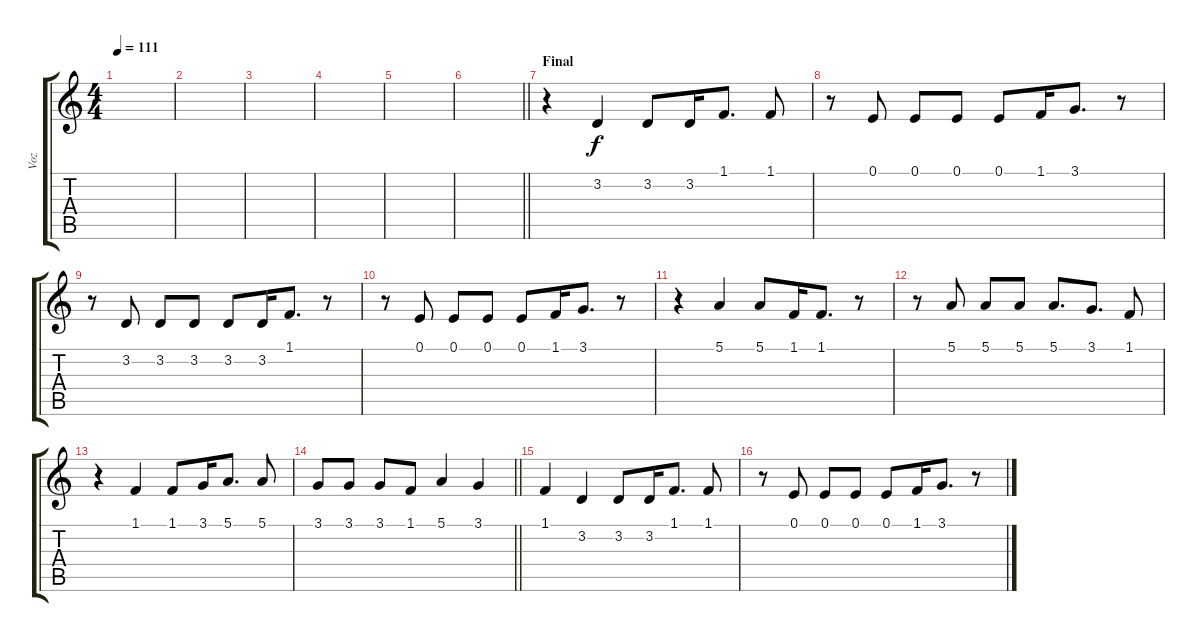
\track ("Voz" "Voz") {instrument stringensemble1}
\staff {score tabs}
\tuning (E4 B3 G3 D3 A2 E2) {hide}
\ts (4 4)
\tempo 111
\clef g2
\ks c
|
|
|
|
|
\barLineRight lightlight
|
\section ("" "Final")
r.4 3.2.4 3.2.8 3.2.16 1.1.8{d} 1.1.8 |
r.8 0.1.8 0.1.8 0.1.8 0.1.8 1.1.16 3.1.8{d} r.8 |
r.8 3.2.8 3.2.8 3.2.8 3.2.8 3.2.16 1.1.8{d} r.8 |
r.8 0.1.8 0.1.8 0.1.8 0.1.8 1.1.16 3.1.8{d} r.8 |
r.4 5.1.4 5.1.8 1.1.16 1.1.8{d} r.8 |
r.8 5.1.8 5.1.8 5.1.8 5.1.8{d} 3.1.8{d} 1.1.8 |
r.4 1.1.4 1.1.8 3.1.16 5.1.8{d} 5.1.8 |
\barLineRight lightlight
3.1.8 3.1.8 3.1.8 1.1.8 5.1.4 3.1.4 |
1.1.4 3.2.4 3.2.8 3.2.16 1.1.8{d} 1.1.8 |
r.8 0.1.8 0.1.8 0.1.8 0.1.8 1.1.16 3.1.8{d} r.8
